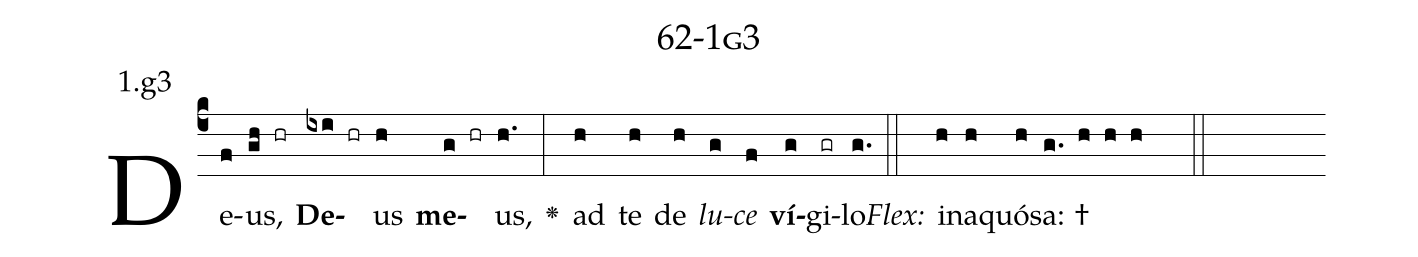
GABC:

name: 62-1g3;
annotation: 1.g3;
%%
(c4)De(f)us,(gh hr) <b>De</b>(ixi hr)us(h) <b>me</b>(g hr)us,(h.) <v>\greheightstar</v>(:) ad(h) te(h) de(h) <i>lu</i>(g)<i>ce</i>(f) <b>ví</b>(g)gi(gr)lo.(g.) (::)
<i>Flex:</i>()  in(h)a(h)quó(h)sa: †(g. h h h  ::)

%E(h) u(h) o(g) u(f) a(g) e.(g.) (::)
